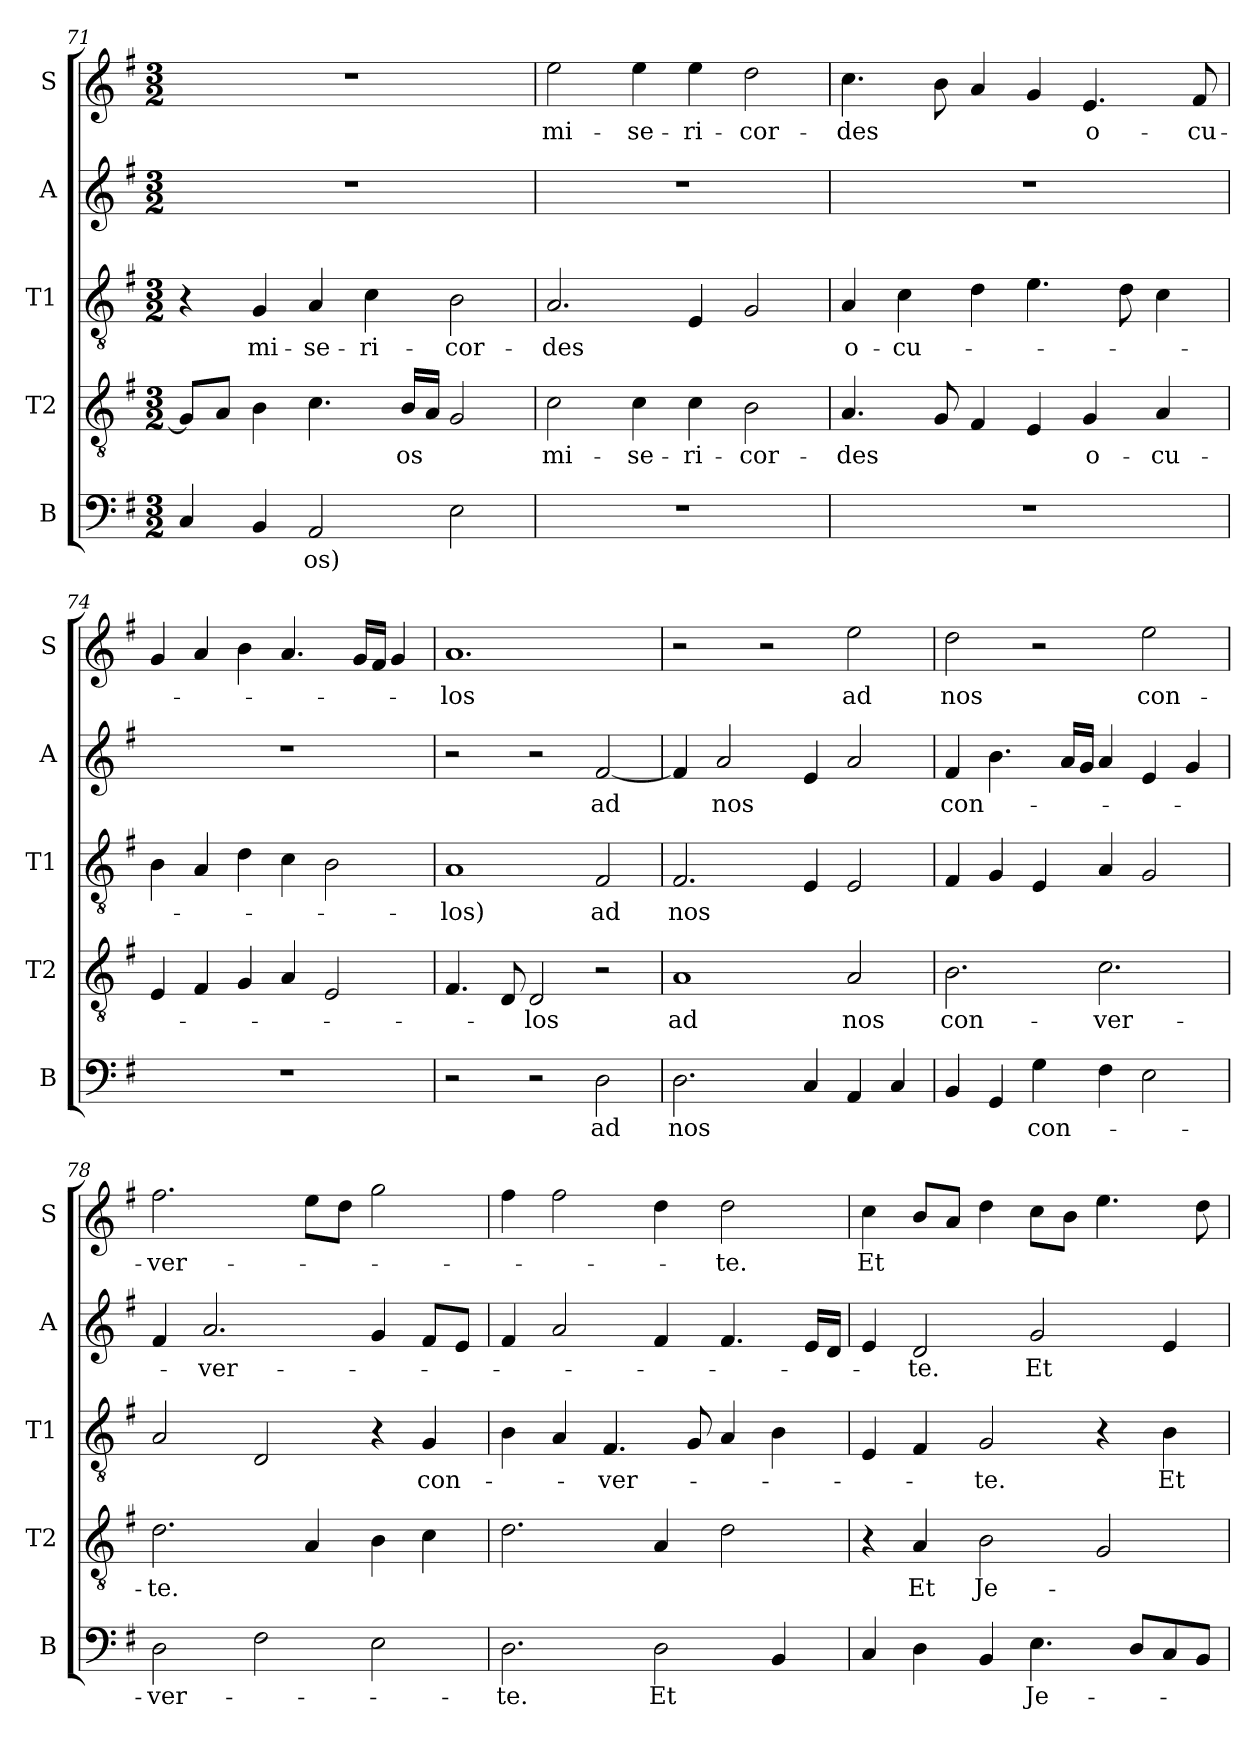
**kern	**text	**kern	**text	**kern	**text	**kern	**text	**kern	**text
*part5	*part5	*part4	*part4	*part3	*part3	*part2	*part2	*part1	*part1
*staff5	*staff5	*staff4	*staff4	*staff3	*staff3	*staff2	*staff2	*staff1	*staff1
*I"B	*	*I"T2	*	*I"T1	*	*I"A	*	*I"S	*
*I'B	*	*I'T2	*	*I'T1	*	*I'A	*	*I'S	*
!!LO:LB:g=z
*clefF4	*	*clefGv2	*	*clefGv2	*	*clefG2	*	*clefG2	*
*k[f#]	*	*k[f#]	*	*k[f#]	*	*k[f#]	*	*k[f#]	*
*M3/2	*	*M3/2	*	*M3/2	*	*M3/2	*	*M3/2	*
=71	=71	=71	=71	=71	=71	=71	=71	=71	=71
4C/	.	8G/L]	.	4r	.	1.r	.	1.r	.
.	.	8A/J	.	.	.	.	.	.	.
!	!	!	!	!	!LO:LY:b	!	!	!	!
4BB/	.	4B\	.	4G/	mi-	.	.	.	.
!	!LO:LY:b	!	!	!	!LO:LY:b	!	!	!	!
2AA/	-os)	4.c\	.	4A/	-se-	.	.	.	.
!	!	!	!	!	!LO:LY:b	!	!	!	!
.	.	.	.	4c\	-ri-	.	.	.	.
!	!	!	!LO:LY:b	!	!	!	!	!	!
.	.	16B/LL	-os	.	.	.	.	.	.
.	.	16A/JJ	.	.	.	.	.	.	.
!	!	!	!	!	!LO:LY:b	!	!	!	!
2E\	.	2G/	.	2B\	-cor-	.	.	.	.
=72	=72	=72	=72	=72	=72	=72	=72	=72	=72
!	!	!	!LO:LY:b	!	!LO:LY:b	!	!	!	!LO:LY:b
1.r	.	2c\	mi-	2.A/	-des	1.r	.	2ee\	mi-
!	!	!	!LO:LY:b	!	!	!	!	!	!LO:LY:b
.	.	4c\	-se-	.	.	.	.	4ee\	-se-
!	!	!	!LO:LY:b	!	!	!	!	!	!LO:LY:b
.	.	4c\	-ri-	4E/	.	.	.	4ee\	-ri-
!	!	!	!LO:LY:b	!	!	!	!	!	!LO:LY:b
.	.	2B\	-cor-	2G/	.	.	.	2dd\	-cor-
=73	=73	=73	=73	=73	=73	=73	=73	=73	=73
!	!	!	!LO:LY:b	!	!LO:LY:b	!	!	!	!LO:LY:b
1.r	.	4.A/	-des	4A/	o-	1.r	.	4.cc\	-des
!	!	!	!	!	!LO:LY:b	!	!	!	!
.	.	.	.	4c\	-cu-	.	.	.	.
.	.	8G/	.	.	.	.	.	8b\	.
.	.	4F#/	.	4d\	.	.	.	4a/	.
.	.	4E/	.	4.e\	.	.	.	4g/	.
!	!	!	!LO:LY:b	!	!	!	!	!	!LO:LY:b
.	.	4G/	o-	.	.	.	.	4.e/	o-
.	.	.	.	8d\	.	.	.	.	.
!	!	!	!LO:LY:b	!	!	!	!	!	!
.	.	4A/	-cu-	4c\	.	.	.	.	.
!	!	!	!	!	!	!	!	!	!LO:LY:b
.	.	.	.	.	.	.	.	8f#/	-cu-
=74	=74	=74	=74	=74	=74	=74	=74	=74	=74
1.r	.	4E/	.	4B\	.	1.r	.	4g/	.
.	.	4F#/	.	4A/	.	.	.	4a/	.
.	.	4G/	.	4d\	.	.	.	4b\	.
.	.	4A/	.	4c\	.	.	.	4.a/	.
.	.	2E/	.	2B\	.	.	.	.	.
.	.	.	.	.	.	.	.	16g/LL	.
.	.	.	.	.	.	.	.	16f#/JJ	.
.	.	.	.	.	.	.	.	4g/	.
!!LO:PB:g=z
=75	=75	=75	=75	=75	=75	=75	=75	=75	=75
!	!	!	!	!	!LO:LY:b	!	!	!	!LO:LY:b
2r	.	4.F#/	.	1A	los)	2r	.	1.a	-los
.	.	8D/	.	.	.	.	.	.	.
!	!	!	!LO:LY:b	!	!	!	!	!	!
2r	.	2D/	-los	.	.	2r	.	.	.
!	!LO:LY:b	!	!	!	!LO:LY:b	!	!LO:LY:b	!	!
2D\	ad	2r	.	2F#/	ad	[2f#/	ad	.	.
=76	=76	=76	=76	=76	=76	=76	=76	=76	=76
!	!LO:LY:b	!	!LO:LY:b	!	!LO:LY:b	!	!	!	!
2.D\	nos	1A	ad	2.F#/	nos	4f#/]	.	2r	.
!	!	!	!	!	!	!	!LO:LY:b	!	!
.	.	.	.	.	.	2a/	nos	.	.
.	.	.	.	.	.	.	.	2r	.
4C/	.	.	.	4E/	.	4e/	.	.	.
!	!	!	!LO:LY:b	!	!	!	!	!	!LO:LY:b
4AA/	.	2A/	nos	2E/	.	2a/	.	2ee\	ad
4C/	.	.	.	.	.	.	.	.	.
=77	=77	=77	=77	=77	=77	=77	=77	=77	=77
!	!	!	!LO:LY:b	!	!	!	!LO:LY:b	!	!LO:LY:b
4BB/	.	2.B\	con-	4F#/	.	4f#/	con-	2dd\	nos
4GG/	.	.	.	4G/	.	4.b\	.	.	.
!	!LO:LY:b	!	!	!	!	!	!	!	!
4G\	con-	.	.	4E/	.	.	.	2r	.
.	.	.	.	.	.	16a/LL	.	.	.
.	.	.	.	.	.	16g/JJ	.	.	.
!	!	!	!LO:LY:b	!	!	!	!	!	!
4F#\	.	2.c\	-ver-	4A/	.	4a/	.	.	.
!	!	!	!	!	!	!	!	!	!LO:LY:b
2E\	.	.	.	2G/	.	4e/	.	2ee\	con-
.	.	.	.	.	.	4g/	.	.	.
=78	=78	=78	=78	=78	=78	=78	=78	=78	=78
!	!LO:LY:b	!	!LO:LY:b	!	!	!	!	!	!LO:LY:b
2D\	-ver-	2.d\	-te.	2A/	.	4f#/	.	2.ff#\	-ver-
!	!	!	!	!	!	!	!LO:LY:b	!	!
.	.	.	.	.	.	2.a/	-ver-	.	.
2F#\	.	.	.	2D/	.	.	.	.	.
.	.	4A/	.	.	.	.	.	8ee\L	.
.	.	.	.	.	.	.	.	8dd\J	.
2E\	.	4B\	.	4r	.	4g/	.	2gg\	.
!	!	!	!	!	!LO:LY:b	!	!	!	!
.	.	4c\	.	4G/	con-	8f#/L	.	.	.
.	.	.	.	.	.	8e/J	.	.	.
!!LO:LB:g=z
=79	=79	=79	=79	=79	=79	=79	=79	=79	=79
!	!LO:LY:b	!	!	!	!	!	!	!	!
2.D\	-te.	2.d\	.	4B\	.	4f#/	.	4ff#\	.
.	.	.	.	4A/	.	2a/	.	2ff#\	.
!	!	!	!	!	!LO:LY:b	!	!	!	!
.	.	.	.	4.F#/	-ver-	.	.	.	.
!	!LO:LY:b	!	!	!	!	!	!	!	!
2D\	Et	4A/	.	.	.	4f#/	.	4dd\	.
.	.	.	.	8G/	.	.	.	.	.
!	!	!	!	!	!	!	!	!	!LO:LY:b
.	.	2d\	.	4A/	.	4.f#/	.	2dd\	-te.
4BB/	.	.	.	4B\	.	.	.	.	.
.	.	.	.	.	.	16e/LL	.	.	.
.	.	.	.	.	.	16d/JJ	.	.	.
=80	=80	=80	=80	=80	=80	=80	=80	=80	=80
!	!	!	!	!	!	!	!	!	!LO:LY:b
4C/	.	4r	.	4E/	.	4e/	.	4cc\	Et
!	!	!	!LO:LY:b	!	!	!	!LO:LY:b	!	!
4D\	.	4A/	Et	4F#/	.	2d/	-te.	8b/L	.
.	.	.	.	.	.	.	.	8a/J	.
!	!	!	!LO:LY:b	!	!LO:LY:b	!	!	!	!
4BB/	.	2B\	Je-	2G/	-te.	.	.	4dd\	.
!	!LO:LY:b	!	!	!	!	!	!LO:LY:b	!	!
4.E\	Je-	.	.	.	.	2g/	Et	8cc\L	.
.	.	.	.	.	.	.	.	8b\J	.
.	.	2G/	.	4r	.	.	.	4.ee\	.
8D/L	.	.	.	.	.	.	.	.	.
!	!	!	!	!	!LO:LY:b	!	!	!	!
8C/	.	.	.	4B\	Et	4e/	.	.	.
8BB/J	.	.	.	.	.	.	.	8dd\	.
=	=	=	=	=	=	=	=	=	=
*-	*-	*-	*-	*-	*-	*-	*-	*-	*-
